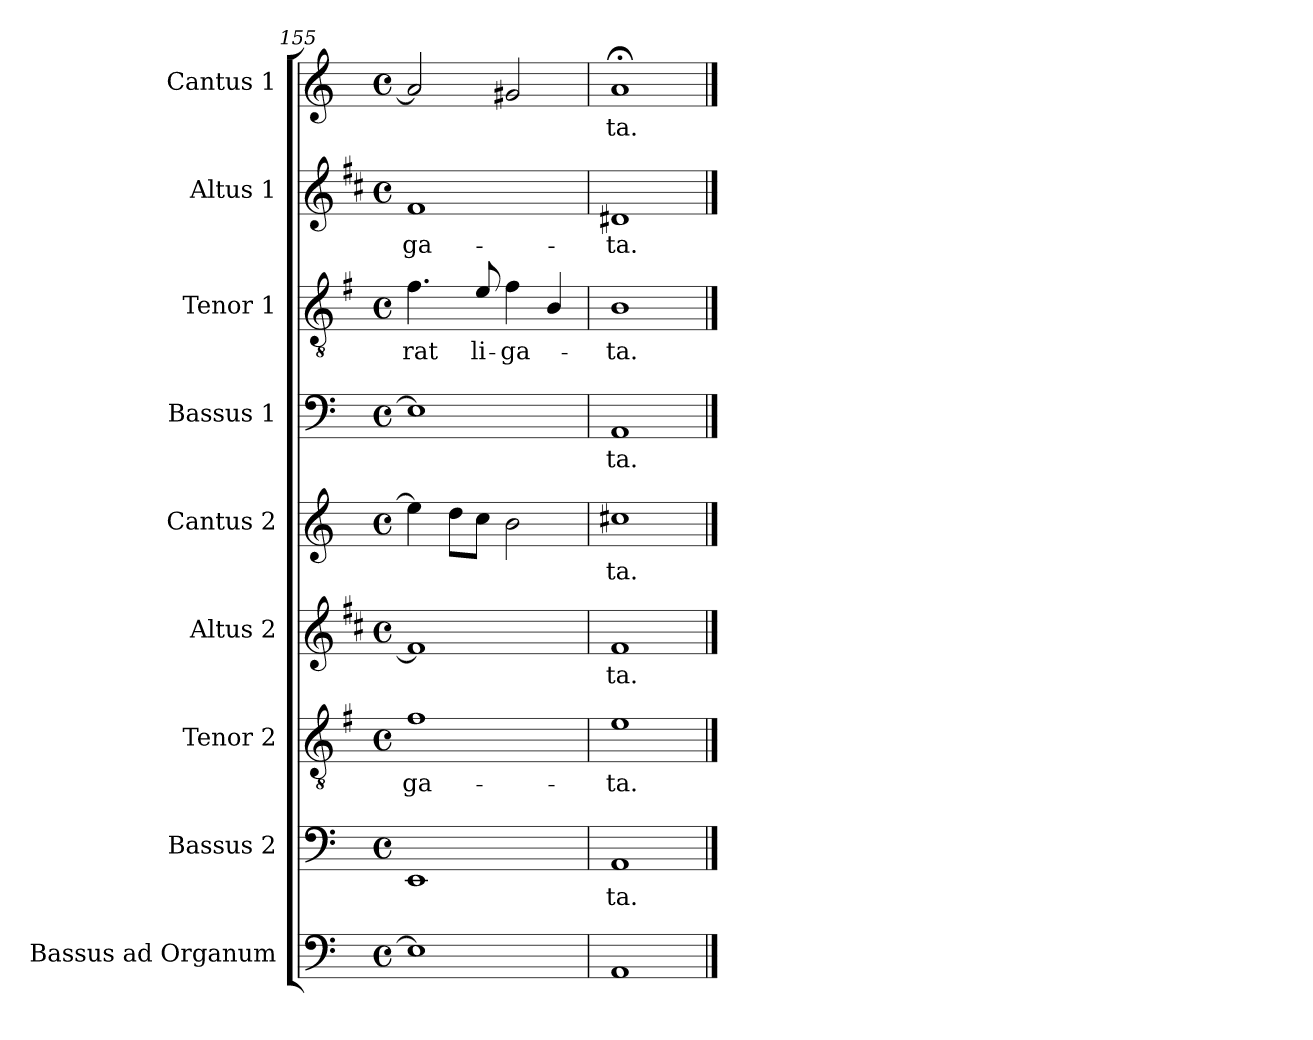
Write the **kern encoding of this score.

**kern	**kern	**text	**kern	**text	**kern	**text	**kern	**text	**kern	**text	**kern	**text	**kern	**text	**kern	**text
*part9	*part8	*part8	*part7	*part7	*part6	*part6	*part5	*part5	*part4	*part4	*part3	*part3	*part2	*part2	*part1	*part1
*staff9	*staff8	*staff8	*staff7	*staff7	*staff6	*staff6	*staff5	*staff5	*staff4	*staff4	*staff3	*staff3	*staff2	*staff2	*staff1	*staff1
*I"Bassus ad Organum	*I"Bassus 2	*	*I"Tenor 2	*	*I"Altus 2	*	*I"Cantus 2	*	*I"Bassus 1	*	*I"Tenor 1	*	*I"Altus 1	*	*I"Cantus 1	*
*I'Org	*I'B2	*	*I'T2	*	*I'A2	*	*I'C2	*	*I'B1	*	*I'T1	*	*I'A1	*	*I'C1	*
*clefF4	*clefF4	*	*clefGv2	*	*clefG2	*	*clefG2	*	*clefF4	*	*clefGv2	*	*clefG2	*	*clefG2	*
*	*	*	*ITrd4c7	*	*ITrd1c2	*	*	*	*	*	*ITrd4c7	*	*ITrd1c2	*	*	*
*k[]	*k[]	*	*k[]	*	*k[]	*	*k[]	*	*k[]	*	*k[]	*	*k[]	*	*k[]	*
*C:	*C:	*	*C:	*	*C:	*	*C:	*	*C:	*	*C:	*	*C:	*	*C:	*
*M4/4	*M4/4	*	*M4/4	*	*M4/4	*	*M4/4	*	*M4/4	*	*M4/4	*	*M4/4	*	*M4/4	*
*met(c)	*met(c)	*	*met(c)	*	*met(c)	*	*met(c)	*	*met(c)	*	*met(c)	*	*met(c)	*	*met(c)	*
=155	=155	=155	=155	=155	=155	=155	=155	=155	=155	=155	=155	=155	=155	=155	=155	=155
!	!	!	!	!LO:LY:b	!	!	!	!	!	!	!	!LO:LY:b	!	!LO:LY:b	!	!
1E]	1EE	.	1B	-ga-	1e]	.	4ee\]	.	1E]	.	4.B\	-rat	1e	-ga-	2a/]	.
.	.	.	.	.	.	.	8dd\L	.	.	.	.	.	.	.	.	.
!	!	!	!	!	!	!	!	!	!	!	!	!LO:LY:b	!	!	!	!
.	.	.	.	.	.	.	8cc\J	.	.	.	8A/	li-	.	.	.	.
!	!	!	!	!	!	!	!	!	!	!	!	!LO:LY:b	!	!	!	!
.	.	.	.	.	.	.	2b\	.	.	.	4B\	-ga-	.	.	2g#X/	.
.	.	.	.	.	.	.	.	.	.	.	4E/	.	.	.	.	.
=156	=156	=156	=156	=156	=156	=156	=156	=156	=156	=156	=156	=156	=156	=156	=156	=156
!	!	!LO:LY:b	!	!LO:LY:b	!	!LO:LY:b	!	!LO:LY:b	!	!LO:LY:b	!	!LO:LY:b	!	!LO:LY:b	!	!LO:LY:b
1AA	1AA	-ta.	1A	-ta.	1e	-ta.	1cc#X	-ta.	1AA	-ta.	1E	-ta.	1c#X	-ta.	1a;<	-ta.
==	==	==	==	==	==	==	==	==	==	==	==	==	==	==	==	==
*-	*-	*-	*-	*-	*-	*-	*-	*-	*-	*-	*-	*-	*-	*-	*-	*-
